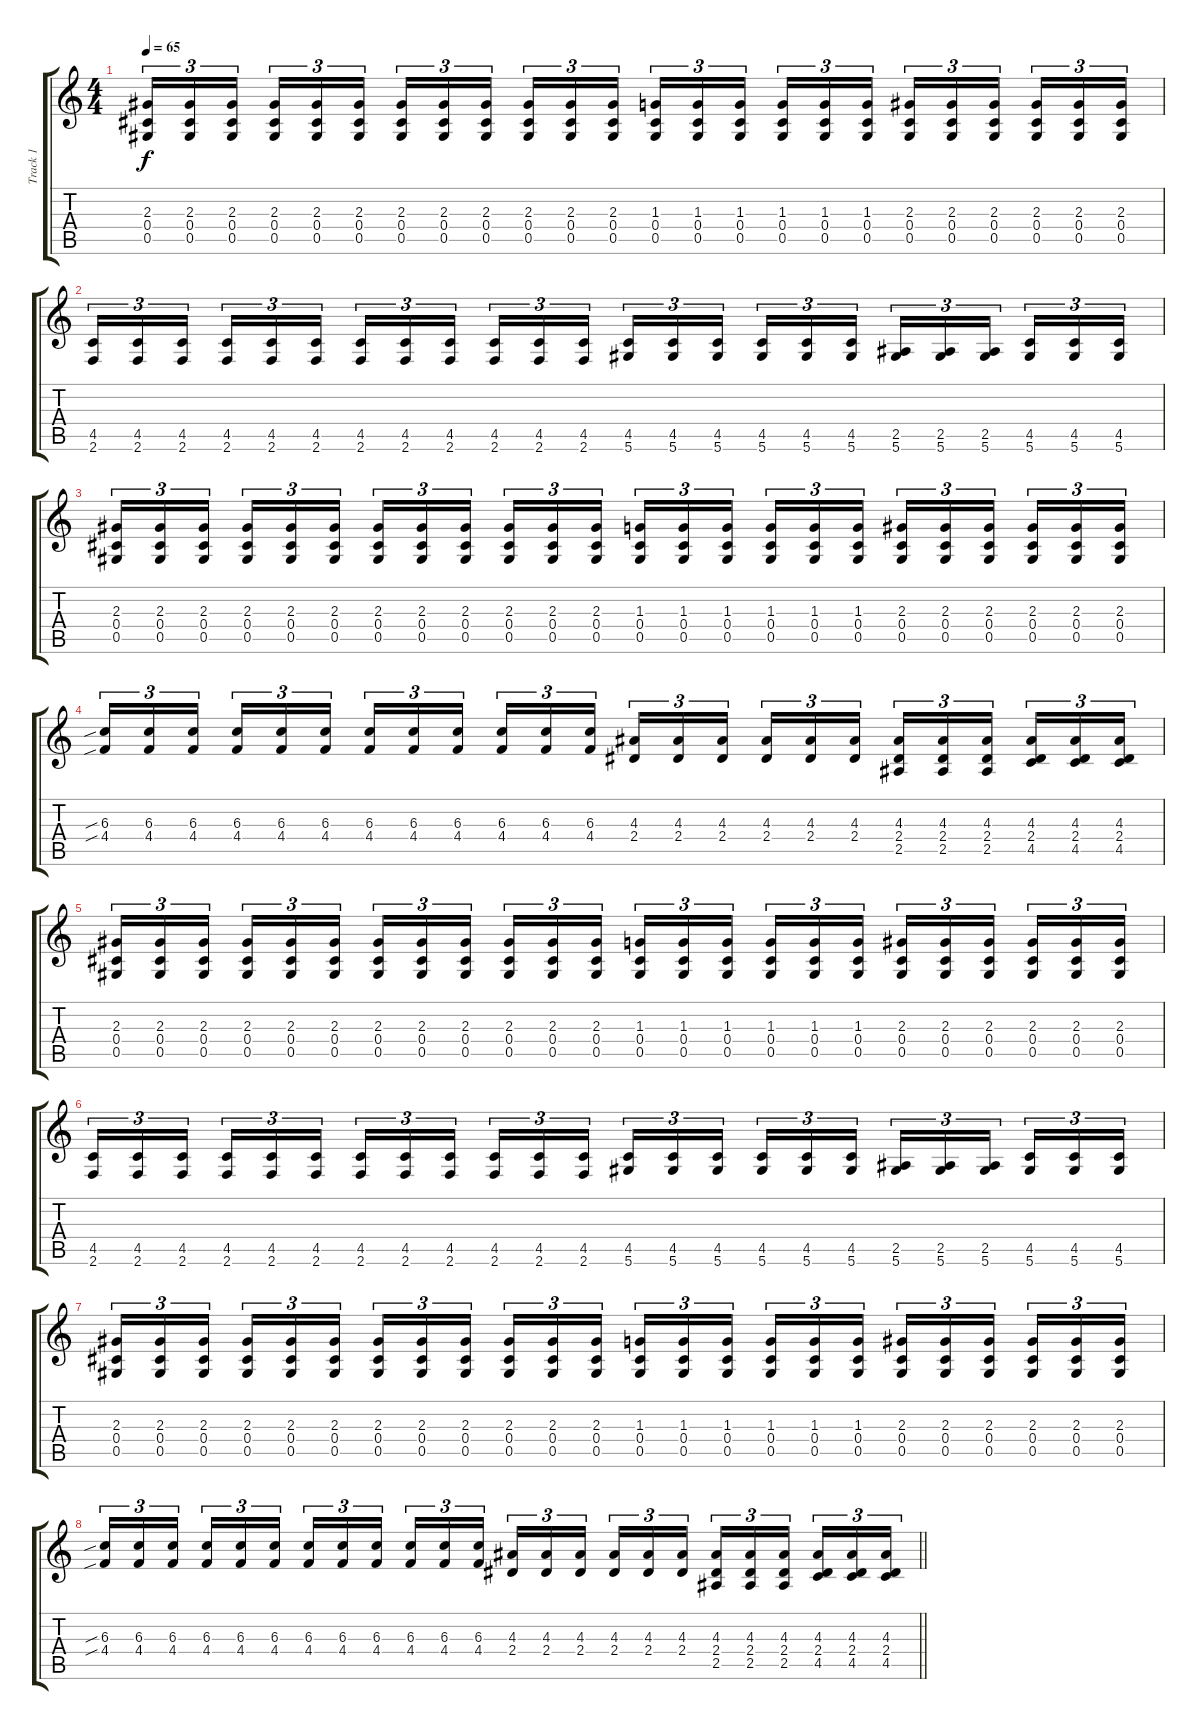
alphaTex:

\track ("Track 1" "Track 1") {instrument distortionguitar}
\staff {score tabs}
\tuning (Eb4 Bb3 Gb3 Db3 Ab2 Eb2) {hide}
\ts (4 4)
\tempo 65
\clef g2
\ks c
(2.3 0.4 0.5).16{tu (3 2) dy f} (2.3 0.4 0.5).16{tu (3 2)} (2.3 0.4 0.5).16{tu (3 2) beam splitsecondary} (2.3 0.4 0.5).16{tu (3 2)} (2.3 0.4 0.5).16{tu (3 2)} (2.3 0.4 0.5).16{tu (3 2)} (2.3 0.4 0.5).16{tu (3 2)} (2.3 0.4 0.5).16{tu (3 2)} (2.3 0.4 0.5).16{tu (3 2) beam splitsecondary} (2.3 0.4 0.5).16{tu (3 2)} (2.3 0.4 0.5).16{tu (3 2)} (2.3 0.4 0.5).16{tu (3 2)} (1.3 0.4 0.5).16{tu (3 2)} (1.3 0.4 0.5).16{tu (3 2)} (1.3 0.4 0.5).16{tu (3 2) beam splitsecondary} (1.3 0.4 0.5).16{tu (3 2)} (1.3 0.4 0.5).16{tu (3 2)} (1.3 0.4 0.5).16{tu (3 2)} (2.3 0.4 0.5).16{tu (3 2)} (2.3 0.4 0.5).16{tu (3 2)} (2.3 0.4 0.5).16{tu (3 2) beam splitsecondary} (2.3 0.4 0.5).16{tu (3 2)} (2.3 0.4 0.5).16{tu (3 2)} (2.3 0.4 0.5).16{tu (3 2)} |
(4.5 2.6).16{tu (3 2)} (4.5 2.6).16{tu (3 2)} (4.5 2.6).16{tu (3 2) beam splitsecondary} (4.5 2.6).16{tu (3 2)} (4.5 2.6).16{tu (3 2)} (4.5 2.6).16{tu (3 2)} (4.5 2.6).16{tu (3 2)} (4.5 2.6).16{tu (3 2)} (4.5 2.6).16{tu (3 2) beam splitsecondary} (4.5 2.6).16{tu (3 2)} (4.5 2.6).16{tu (3 2)} (4.5 2.6).16{tu (3 2)} (4.5 5.6).16{tu (3 2)} (4.5 5.6).16{tu (3 2)} (4.5 5.6).16{tu (3 2) beam splitsecondary} (4.5 5.6).16{tu (3 2)} (4.5 5.6).16{tu (3 2)} (4.5 5.6).16{tu (3 2)} (2.5 5.6).16{tu (3 2)} (2.5 5.6).16{tu (3 2)} (2.5 5.6).16{tu (3 2) beam splitsecondary} (4.5 5.6).16{tu (3 2)} (4.5 5.6).16{tu (3 2)} (4.5 5.6).16{tu (3 2)} |
(2.3 0.4 0.5).16{tu (3 2)} (2.3 0.4 0.5).16{tu (3 2)} (2.3 0.4 0.5).16{tu (3 2) beam splitsecondary} (2.3 0.4 0.5).16{tu (3 2)} (2.3 0.4 0.5).16{tu (3 2)} (2.3 0.4 0.5).16{tu (3 2)} (2.3 0.4 0.5).16{tu (3 2)} (2.3 0.4 0.5).16{tu (3 2)} (2.3 0.4 0.5).16{tu (3 2) beam splitsecondary} (2.3 0.4 0.5).16{tu (3 2)} (2.3 0.4 0.5).16{tu (3 2)} (2.3 0.4 0.5).16{tu (3 2)} (1.3 0.4 0.5).16{tu (3 2)} (1.3 0.4 0.5).16{tu (3 2)} (1.3 0.4 0.5).16{tu (3 2) beam splitsecondary} (1.3 0.4 0.5).16{tu (3 2)} (1.3 0.4 0.5).16{tu (3 2)} (1.3 0.4 0.5).16{tu (3 2)} (2.3 0.4 0.5).16{tu (3 2)} (2.3 0.4 0.5).16{tu (3 2)} (2.3 0.4 0.5).16{tu (3 2) beam splitsecondary} (2.3 0.4 0.5).16{tu (3 2)} (2.3 0.4 0.5).16{tu (3 2)} (2.3 0.4 0.5).16{tu (3 2)} |
(6.3{sib} 4.4{sib}).16{tu (3 2)} (6.3 4.4).16{tu (3 2)} (6.3 4.4).16{tu (3 2) beam splitsecondary} (6.3 4.4).16{tu (3 2)} (6.3 4.4).16{tu (3 2)} (6.3 4.4).16{tu (3 2)} (6.3 4.4).16{tu (3 2)} (6.3 4.4).16{tu (3 2)} (6.3 4.4).16{tu (3 2) beam splitsecondary} (6.3 4.4).16{tu (3 2)} (6.3 4.4).16{tu (3 2)} (6.3 4.4).16{tu (3 2)} (4.3 2.4).16{tu (3 2)} (4.3 2.4).16{tu (3 2)} (4.3 2.4).16{tu (3 2) beam splitsecondary} (4.3 2.4).16{tu (3 2)} (4.3 2.4).16{tu (3 2)} (4.3 2.4).16{tu (3 2)} (4.3 2.4 2.5).16{tu (3 2)} (4.3 2.4 2.5).16{tu (3 2)} (4.3 2.4 2.5).16{tu (3 2) beam splitsecondary} (4.3 2.4 4.5).16{tu (3 2)} (4.3 2.4 4.5).16{tu (3 2)} (4.3 2.4 4.5).16{tu (3 2)} |
(2.3 0.4 0.5).16{tu (3 2)} (2.3 0.4 0.5).16{tu (3 2)} (2.3 0.4 0.5).16{tu (3 2) beam splitsecondary} (2.3 0.4 0.5).16{tu (3 2)} (2.3 0.4 0.5).16{tu (3 2)} (2.3 0.4 0.5).16{tu (3 2)} (2.3 0.4 0.5).16{tu (3 2)} (2.3 0.4 0.5).16{tu (3 2)} (2.3 0.4 0.5).16{tu (3 2) beam splitsecondary} (2.3 0.4 0.5).16{tu (3 2)} (2.3 0.4 0.5).16{tu (3 2)} (2.3 0.4 0.5).16{tu (3 2)} (1.3 0.4 0.5).16{tu (3 2)} (1.3 0.4 0.5).16{tu (3 2)} (1.3 0.4 0.5).16{tu (3 2) beam splitsecondary} (1.3 0.4 0.5).16{tu (3 2)} (1.3 0.4 0.5).16{tu (3 2)} (1.3 0.4 0.5).16{tu (3 2)} (2.3 0.4 0.5).16{tu (3 2)} (2.3 0.4 0.5).16{tu (3 2)} (2.3 0.4 0.5).16{tu (3 2) beam splitsecondary} (2.3 0.4 0.5).16{tu (3 2)} (2.3 0.4 0.5).16{tu (3 2)} (2.3 0.4 0.5).16{tu (3 2)} |
(4.5 2.6).16{tu (3 2)} (4.5 2.6).16{tu (3 2)} (4.5 2.6).16{tu (3 2) beam splitsecondary} (4.5 2.6).16{tu (3 2)} (4.5 2.6).16{tu (3 2)} (4.5 2.6).16{tu (3 2)} (4.5 2.6).16{tu (3 2)} (4.5 2.6).16{tu (3 2)} (4.5 2.6).16{tu (3 2) beam splitsecondary} (4.5 2.6).16{tu (3 2)} (4.5 2.6).16{tu (3 2)} (4.5 2.6).16{tu (3 2)} (4.5 5.6).16{tu (3 2)} (4.5 5.6).16{tu (3 2)} (4.5 5.6).16{tu (3 2) beam splitsecondary} (4.5 5.6).16{tu (3 2)} (4.5 5.6).16{tu (3 2)} (4.5 5.6).16{tu (3 2)} (2.5 5.6).16{tu (3 2)} (2.5 5.6).16{tu (3 2)} (2.5 5.6).16{tu (3 2) beam splitsecondary} (4.5 5.6).16{tu (3 2)} (4.5 5.6).16{tu (3 2)} (4.5 5.6).16{tu (3 2)} |
(2.3 0.4 0.5).16{tu (3 2)} (2.3 0.4 0.5).16{tu (3 2)} (2.3 0.4 0.5).16{tu (3 2) beam splitsecondary} (2.3 0.4 0.5).16{tu (3 2)} (2.3 0.4 0.5).16{tu (3 2)} (2.3 0.4 0.5).16{tu (3 2)} (2.3 0.4 0.5).16{tu (3 2)} (2.3 0.4 0.5).16{tu (3 2)} (2.3 0.4 0.5).16{tu (3 2) beam splitsecondary} (2.3 0.4 0.5).16{tu (3 2)} (2.3 0.4 0.5).16{tu (3 2)} (2.3 0.4 0.5).16{tu (3 2)} (1.3 0.4 0.5).16{tu (3 2)} (1.3 0.4 0.5).16{tu (3 2)} (1.3 0.4 0.5).16{tu (3 2) beam splitsecondary} (1.3 0.4 0.5).16{tu (3 2)} (1.3 0.4 0.5).16{tu (3 2)} (1.3 0.4 0.5).16{tu (3 2)} (2.3 0.4 0.5).16{tu (3 2)} (2.3 0.4 0.5).16{tu (3 2)} (2.3 0.4 0.5).16{tu (3 2) beam splitsecondary} (2.3 0.4 0.5).16{tu (3 2)} (2.3 0.4 0.5).16{tu (3 2)} (2.3 0.4 0.5).16{tu (3 2)} |
\barLineRight lightlight
(6.3{sib} 4.4{sib}).16{tu (3 2)} (6.3 4.4).16{tu (3 2)} (6.3 4.4).16{tu (3 2) beam splitsecondary} (6.3 4.4).16{tu (3 2)} (6.3 4.4).16{tu (3 2)} (6.3 4.4).16{tu (3 2)} (6.3 4.4).16{tu (3 2)} (6.3 4.4).16{tu (3 2)} (6.3 4.4).16{tu (3 2) beam splitsecondary} (6.3 4.4).16{tu (3 2)} (6.3 4.4).16{tu (3 2)} (6.3 4.4).16{tu (3 2)} (4.3 2.4).16{tu (3 2)} (4.3 2.4).16{tu (3 2)} (4.3 2.4).16{tu (3 2) beam splitsecondary} (4.3 2.4).16{tu (3 2)} (4.3 2.4).16{tu (3 2)} (4.3 2.4).16{tu (3 2)} (4.3 2.4 2.5).16{tu (3 2)} (4.3 2.4 2.5).16{tu (3 2)} (4.3 2.4 2.5).16{tu (3 2) beam splitsecondary} (4.3 2.4 4.5).16{tu (3 2)} (4.3 2.4 4.5).16{tu (3 2)} (4.3 2.4 4.5).16{tu (3 2)}
